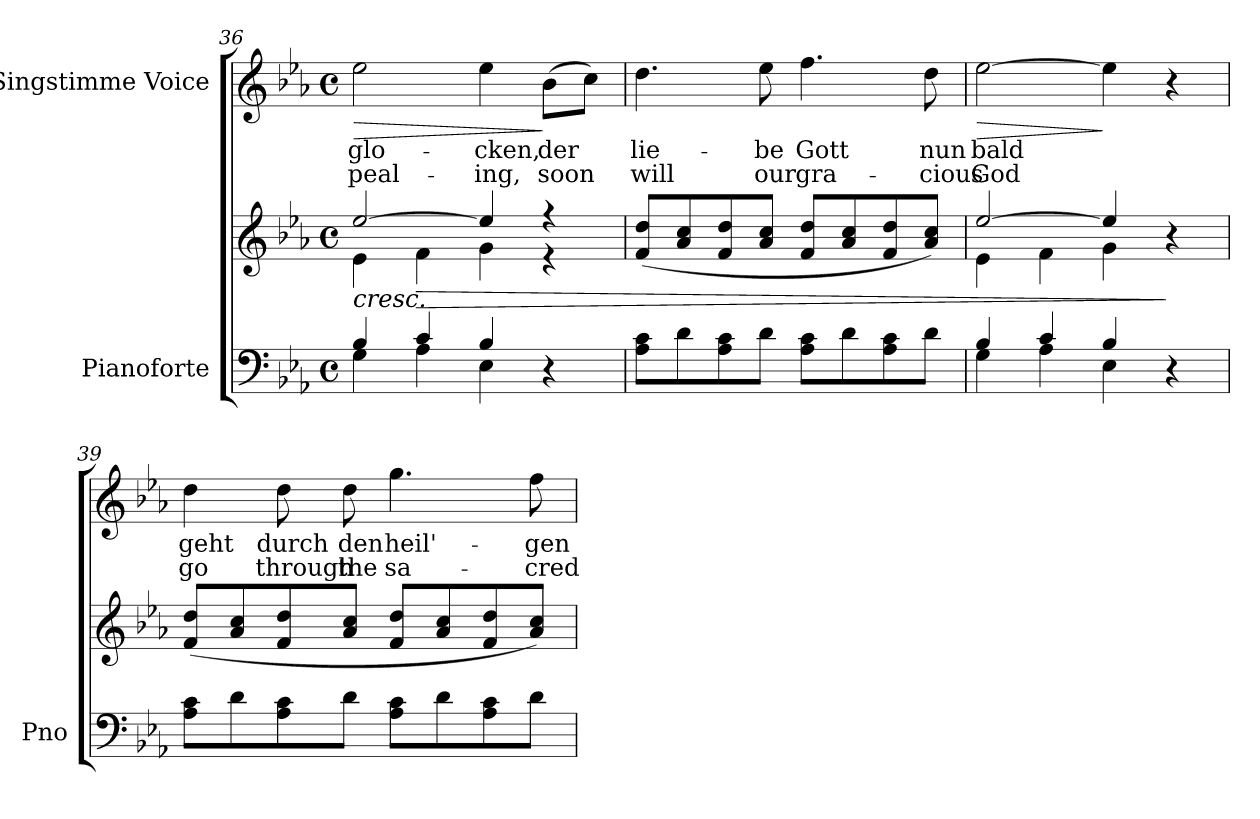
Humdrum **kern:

**kern	**kern	**dynam	**kern	**text	**text	**dynam
*part2	*part2	*part2	*part1	*part1	*part1	*part1
*staff3	*staff2	*staff2/3	*staff1	*staff1	*staff1	*staff1
*I"Pianoforte	*	*	*I"Singstimme Voice	*	*	*
*I'Pno	*	*	*	*	*	*
*clefF4	*clefG2	*	*clefG2	*	*	*
*k[b-e-a-]	*k[b-e-a-]	*	*k[b-e-a-]	*	*	*
*M4/4	*M4/4	*	*M4/4	*	*	*
*met(c)	*met(c)	*	*met(c)	*	*	*
=36	=36	=36	=36	=36	=36	=36
*^	*	*	*	*	*	*
!	!	!	!LO:HP:b	!	!LO:LY:b	!LO:LY:b	!LO:HP:b
*	*	*^	*	*	*	*	*
4B-/	4G\	[2ee-/	4e-\	<	2ee-\	-glo-	peal-	>
!	!	!	!	!LO:HP:b	!	!	!	!
4c/	4A-\	.	4f\	>	.	.	.	.
!	!	!	!	!	!	!LO:LY:b	!LO:LY:b	!
4B-/	4E-\	4ee-/]	4g\	.	4ee-\	-cken,	-ing,	.
!	!	!	!	!	!	!LO:LY:b	!LO:LY:b	!
4r	4ryy	4r	4r	.	(>8b-\L	der	soon	]
.	.	.	.	.	8cc\J)	.	.	.
*v	*v	*	*	*	*	*	*	*
*	*v	*v	*	*	*	*	*
=37	=37	=37	=37	=37	=37	=37
!	!	!	!	!LO:LY:b	!LO:LY:b	!
8A-\ 8c\L	(<8f/ 8dd/L	.	4.dd\	lie-	will	.
8d\	8a-/ 8cc/	.	.	.	.	.
8A-\ 8c\	8f/ 8dd/	.	.	.	.	.
!	!	!	!	!LO:LY:b	!LO:LY:b	!
8d\J	8a-/ 8cc/J	.	8ee-\	-be	our	.
!	!	!	!	!LO:LY:b	!LO:LY:b	!
8A-\ 8c\L	8f/ 8dd/L	.	4.ff\	Gott	gra-	.
8d\	8a-/ 8cc/	.	.	.	.	.
8A-\ 8c\	8f/ 8dd/	.	.	.	.	.
!	!	!	!	!LO:LY:b	!LO:LY:b	!
8d\J	8a-/ 8cc/J)	.	8dd\	nun	-cious	.
=38	=38	=38	=38	=38	=38	=38
*^	*^	*	*	*	*	*
!	!	!	!	!	!	!LO:LY:b	!LO:LY:b	!LO:HP:b
4B-/	4G\	[2ee-/	4e-\	.	[2ee-\	bald	God	>
4c/	4A-\	.	4f\	[	.	.	.	.
4B-/	4E-\	4ee-/]	4g\	.	4ee-\]	.	.	]
4r	4ryy	4r	4ryy	]	4r	.	.	.
!!LO:LB:g=z
=39	=39	=39	=39	=39	=39	=39	=39	=39
!	!	!	!	!	!	!LO:LY:b	!LO:LY:b	!
*v	*v	*	*	*	*	*	*	*
*	*v	*v	*	*	*	*	*
8A-\ 8c\L	(<8f/ 8dd/L	.	4dd\	geht	go	.
8d\	8a-/ 8cc/	.	.	.	.	.
!	!	!	!	!LO:LY:b	!LO:LY:b	!
8A-\ 8c\	8f/ 8dd/	.	8dd\	durch	through	.
!	!	!	!	!LO:LY:b	!LO:LY:b	!
8d\J	8a-/ 8cc/J	.	8dd\	den	the	.
!	!	!	!	!LO:LY:b	!LO:LY:b	!
8A-\ 8c\L	8f/ 8dd/L	.	4.gg\	heil'-	sa-	.
8d\	8a-/ 8cc/	.	.	.	.	.
8A-\ 8c\	8f/ 8dd/	.	.	.	.	.
!	!	!	!	!LO:LY:b	!LO:LY:b	!
8d\J	8a-/ 8cc/J)	.	8ff\	-gen	-cred	.
=	=	=	=	=	=	=
*-	*-	*-	*-	*-	*-	*-
